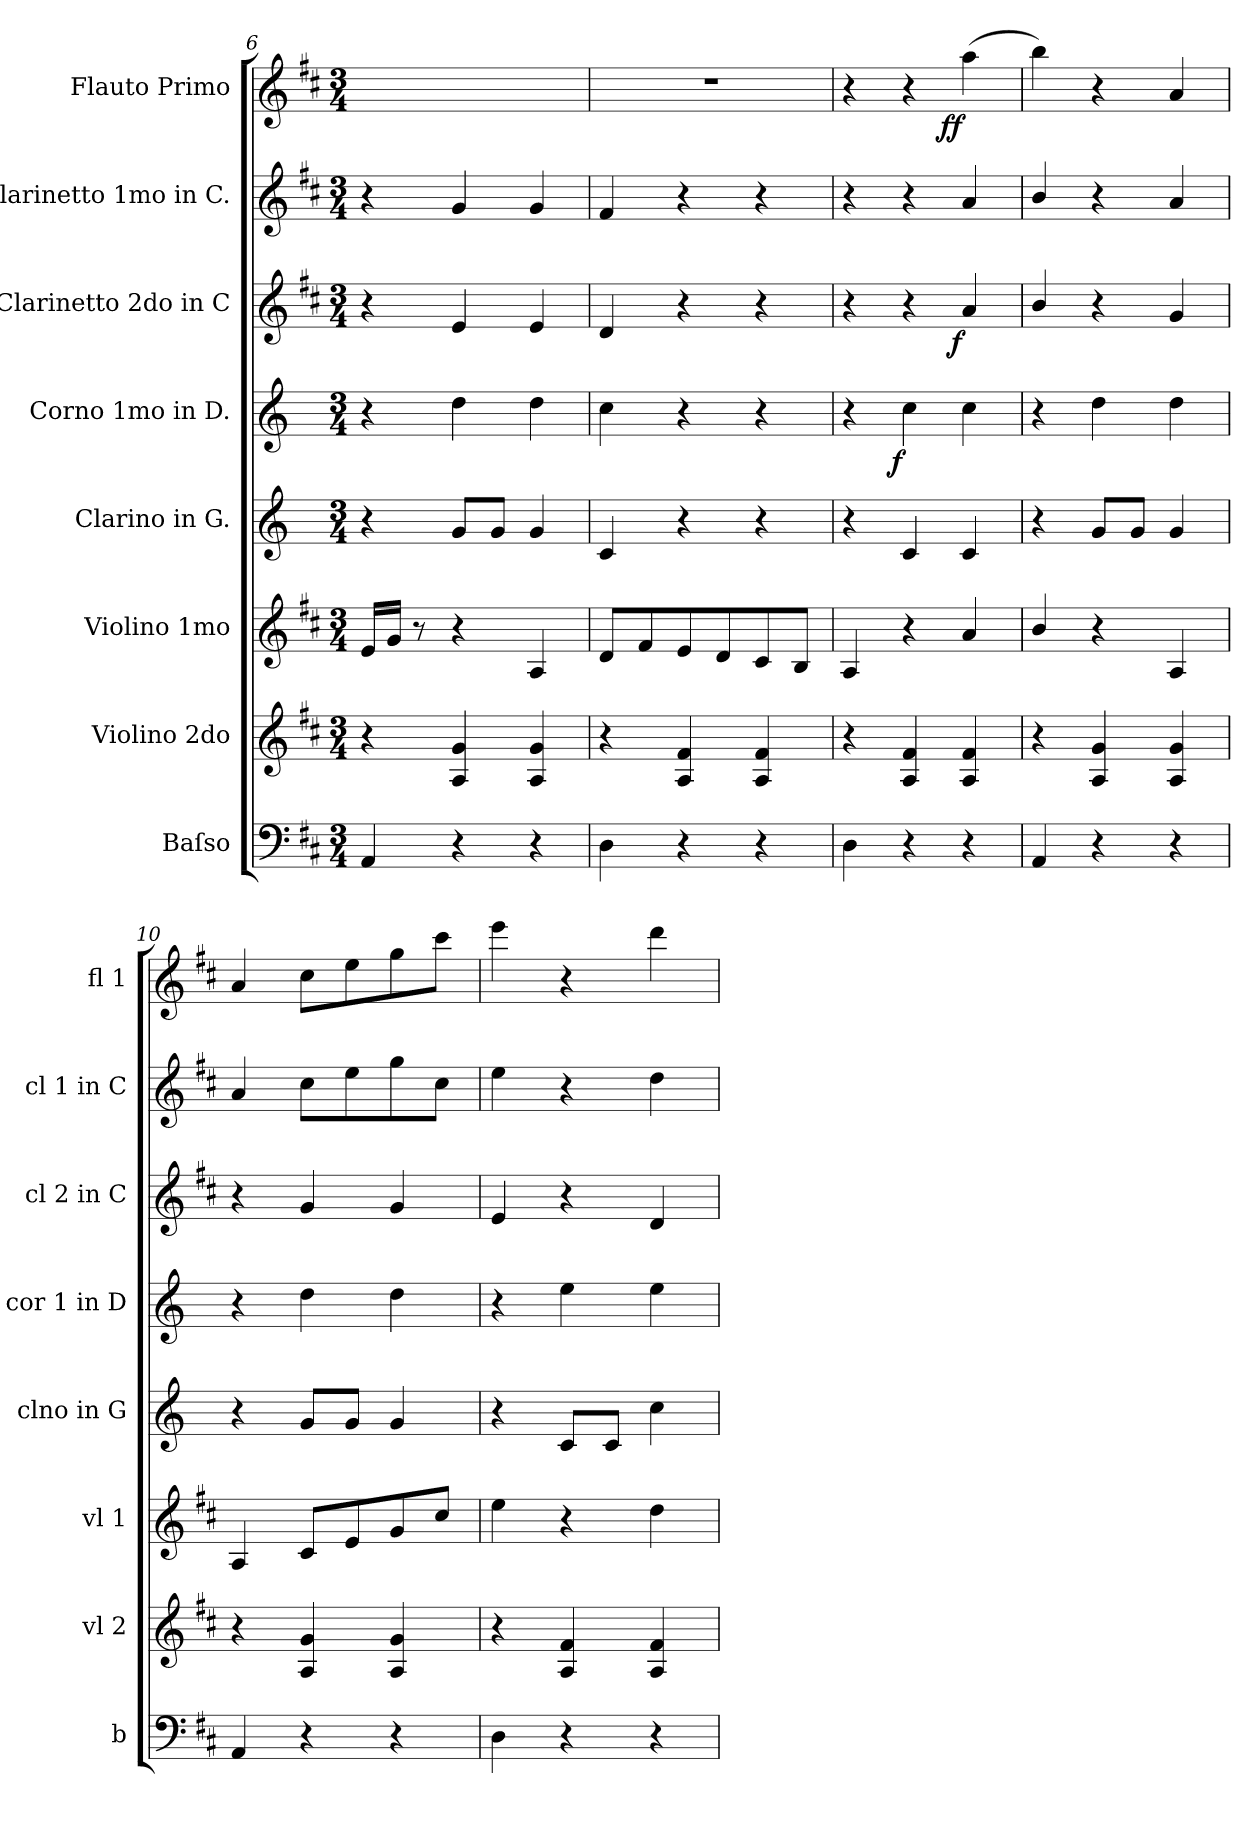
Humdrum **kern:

**kern	**kern	**kern	**kern	**kern	**dynam	**kern	**dynam	**kern	**kern	**dynam
*part8	*part7	*part6	*part5	*part4	*part4	*part3	*part3	*part2	*part1	*part1
*staff8	*staff7	*staff6	*staff5	*staff4	*staff4	*staff3	*staff3	*staff2	*staff1	*staff1
*I"Baſso	*I"Violino 2do	*I"Violino 1mo	*I"Clarino in G.	*I"Corno 1mo in D.	*	*I"Clarinetto 2do in C	*	*I"Clarinetto 1mo in C.	*I"Flauto Primo	*
*I'b	*I'vl 2	*I'vl 1	*I'clno in G	*I'cor 1 in D	*	*I'cl 2 in C	*	*I'cl 1 in C	*I'fl 1	*
*clefF4	*clefG2	*clefG2	*clefG2	*clefG2	*	*clefG2	*	*clefG2	*clefG2	*
*	*	*	*ITrd-1c-2	*ITrd-1c-2	*	*	*	*	*	*
*k[f#c#]	*k[f#c#]	*k[f#c#]	*k[f#c#]	*k[f#c#]	*	*k[f#c#]	*	*k[f#c#]	*k[f#c#]	*
*D:	*D:	*D:	*	*	*	*D:	*	*D:	*D:	*
*M3/4	*M3/4	*M3/4	*M3/4	*M3/4	*	*M3/4	*	*M3/4	*M3/4	*
=6	=6	=6	=6	=6	=6	=6	=6	=6	=6	=6
4AA/	4r	16e/LL	4r	4r	.	4r	.	4r	2.ryy	.
.	.	16g/JJ	.	.	.	.	.	.	.	.
.	.	8r	.	.	.	.	.	.	.	.
4r	4A/ 4g/	4r	8a/L	4ee\	.	4e/	.	4g/	.	.
.	.	.	8a/J	.	.	.	.	.	.	.
4r	4A/ 4g/	4A/	4a/	4ee\	.	4e/	.	4g/	.	.
=7	=7	=7	=7	=7	=7	=7	=7	=7	=7	=7
4D\	4r	8d/L	4d/	4dd\	.	4d/	.	4f#/	2.r	.
.	.	8f#/	.	.	.	.	.	.	.	.
4r	4A/ 4f#/	8e/	4r	4r	.	4r	.	4r	.	.
.	.	8d/	.	.	.	.	.	.	.	.
4r	4A/ 4f#/	8c#/	4r	4r	.	4r	.	4r	.	.
.	.	8B/J	.	.	.	.	.	.	.	.
=8	=8	=8	=8	=8	=8	=8	=8	=8	=8	=8
4D\	4r	4A/	4r	4r	.	4r	.	4r	4r	.
!	!	!	!	!	!LO:DY:rj	!	!	!	!	!
4r	4A/ 4f#/	4r	4d/	4dd\	f	4r	.	4r	4r	.
!	!	!	!	!	!	!	!LO:DY:rj	!	!	!LO:DY:rj
4r	4A/ 4f#/	4a/	4d/	4dd\	.	4a/	f	4a/	(4aa\	ff
=9	=9	=9	=9	=9	=9	=9	=9	=9	=9	=9
4AA/	4r	4b/	4r	4r	.	4b/	.	4b/	4bb\)	.
4r	4A/ 4g/	4r	8a/L	4ee\	.	4r	.	4r	4r	.
.	.	.	8a/J	.	.	.	.	.	.	.
4r	4A/ 4g/	4A/	4a/	4ee\	.	4g/	.	4a/	4a/	.
=10	=10	=10	=10	=10	=10	=10	=10	=10	=10	=10
4AA/	4r	4A/	4r	4r	.	4r	.	4a/	4a/	.
4r	4A/ 4g/	8c#/L	8a/L	4ee\	.	4g/	.	8cc#\L	8cc#\L	.
.	.	8e/	8a/J	.	.	.	.	8ee\	8ee\	.
4r	4A/ 4g/	8g/	4a/	4ee\	.	4g/	.	8gg\	8gg\	.
.	.	8cc#/J	.	.	.	.	.	8cc#\J	8ccc#\J	.
=11	=11	=11	=11	=11	=11	=11	=11	=11	=11	=11
4D\	4r	4ee\	4r	4r	.	4e/	.	4ee\	4eee\	.
4r	4A/ 4f#/	4r	8d/L	4ff#\	.	4r	.	4r	4r	.
.	.	.	8d/J	.	.	.	.	.	.	.
4r	4A/ 4f#/	4dd\	4dd\	4ff#\	.	4d/	.	4dd\	4ddd\	.
=	=	=	=	=	=	=	=	=	=	=
*-	*-	*-	*-	*-	*-	*-	*-	*-	*-	*-
